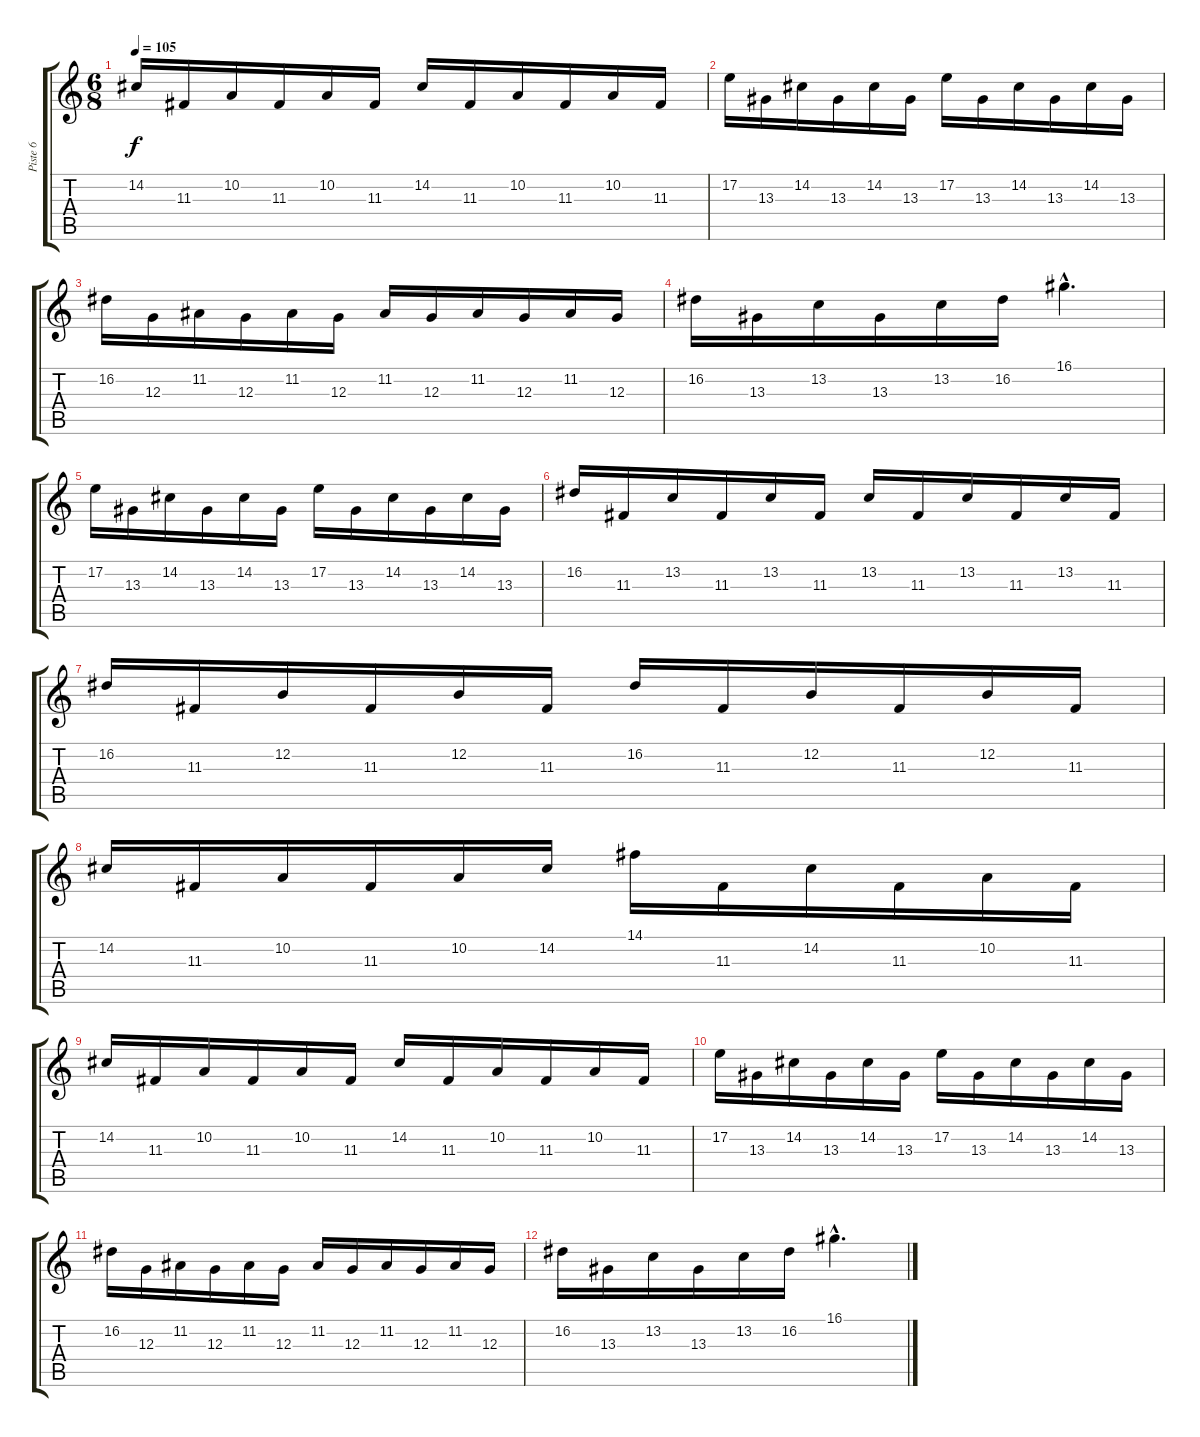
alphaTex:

\track ("Piste 6" "Piste 6") {instrument stringensemble1}
\staff {score tabs}
\tuning (E4 B3 G3 D3 A2 E2) {hide}
\ts (6 8)
\tempo 105
\clef g2
\ks c
14.2.16{dy f} 11.3.16 10.2.16 11.3.16 10.2.16 11.3.16 14.2.16 11.3.16 10.2.16 11.3.16 10.2.16 11.3.16 |
17.2.16 13.3.16 14.2.16 13.3.16 14.2.16 13.3.16 17.2.16 13.3.16 14.2.16 13.3.16 14.2.16 13.3.16 |
16.2.16 12.3.16 11.2.16 12.3.16 11.2.16 12.3.16 11.2.16 12.3.16 11.2.16 12.3.16 11.2.16 12.3.16 |
16.2.16 13.3.16 13.2.16 13.3.16 13.2.16 16.2.16 16.1{hac}.4{d} |
17.2.16 13.3.16 14.2.16 13.3.16 14.2.16 13.3.16 17.2.16 13.3.16 14.2.16 13.3.16 14.2.16 13.3.16 |
16.2.16 11.3.16 13.2.16 11.3.16 13.2.16 11.3.16 13.2.16 11.3.16 13.2.16 11.3.16 13.2.16 11.3.16 |
16.2.16 11.3.16 12.2.16 11.3.16 12.2.16 11.3.16 16.2.16 11.3.16 12.2.16 11.3.16 12.2.16 11.3.16 |
14.2.16 11.3.16 10.2.16 11.3.16 10.2.16 14.2.16 14.1.16 11.3.16 14.2.16 11.3.16 10.2.16 11.3.16 |
14.2.16 11.3.16 10.2.16 11.3.16 10.2.16 11.3.16 14.2.16 11.3.16 10.2.16 11.3.16 10.2.16 11.3.16 |
17.2.16 13.3.16 14.2.16 13.3.16 14.2.16 13.3.16 17.2.16 13.3.16 14.2.16 13.3.16 14.2.16 13.3.16 |
16.2.16 12.3.16 11.2.16 12.3.16 11.2.16 12.3.16 11.2.16 12.3.16 11.2.16 12.3.16 11.2.16 12.3.16 |
16.2.16 13.3.16 13.2.16 13.3.16 13.2.16 16.2.16 16.1{hac}.4{d}
